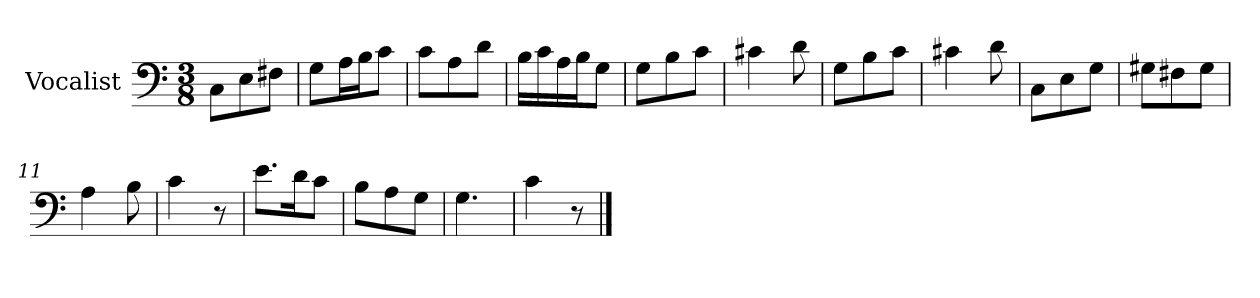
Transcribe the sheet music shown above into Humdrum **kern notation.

**kern
*part1
*staff1
*I"Vocalist
*k[]
*C:
*M3/8
=1
8CL
8E
8F#XJ
=2
8GL
16AL
16BJ
8cJ
=3
8cL
8A
8dJ
=4
16BLL
16c
16A
16BJ
8GJ
=5
8GL
8B
8cJ
=6
4c#X
8d
=7
8GL
8B
8cJ
=8
4c#X
8d
=9
8CL
8E
8GJ
=10
8G#XL
8F#X
8G#J
=11
4A
8B
=12
4c
8r
=13
8.eL
16dK
8cJ
=14
8BL
8A
8GJ
=15
4.G
=16
4c
8r
==
*-
